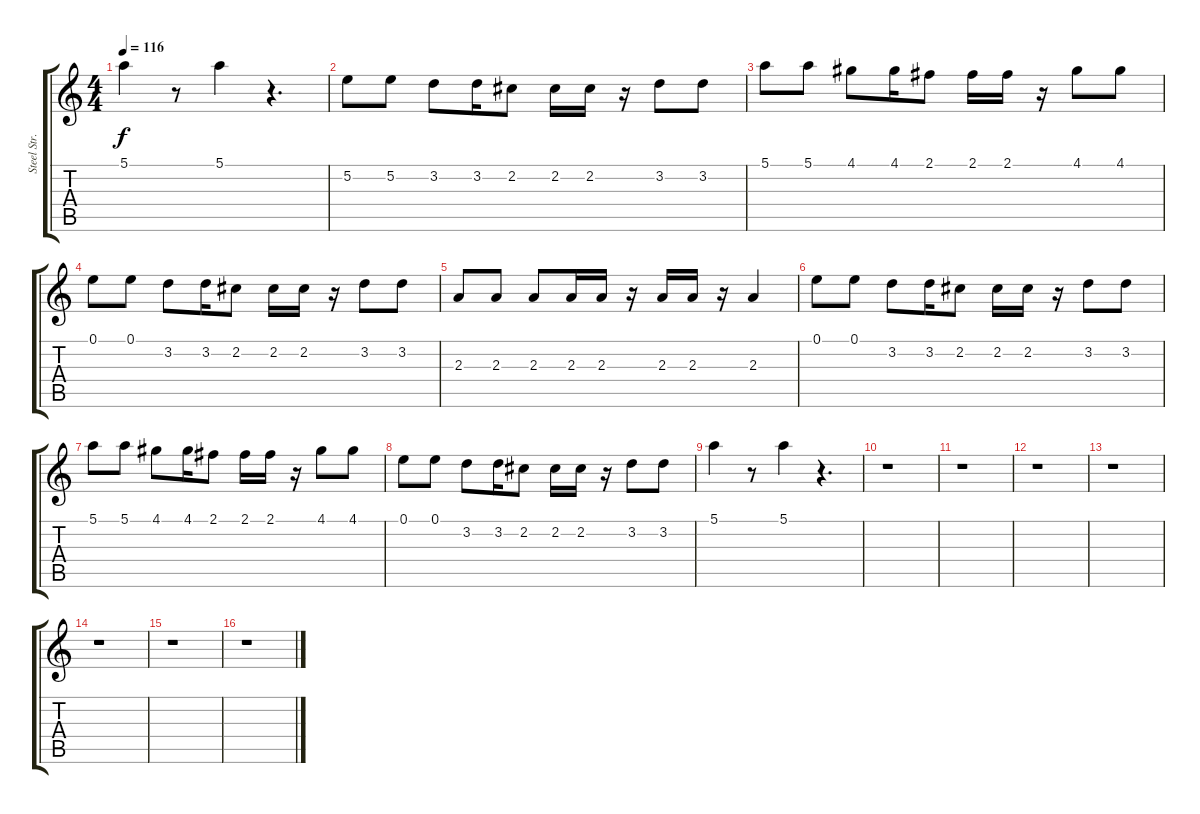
\track ("Steel Str. Guitar" "Steel Str.") {instrument acousticguitarsteel}
\staff {score tabs}
\tuning (E4 B3 G3 D3 A2 E2) {hide}
\ts (4 4)
\tempo 116
\clef g2
\ks c
5.1.4{dy f} r.8 5.1.4 r.4{d} |
5.2.8 5.2.8 3.2.8 3.2.16 2.2.8 2.2.16 2.2.16 r.16 3.2.8 3.2.8 |
5.1.8 5.1.8 4.1.8 4.1.16 2.1.8 2.1.16 2.1.16 r.16 4.1.8 4.1.8 |
0.1.8 0.1.8 3.2.8 3.2.16 2.2.8 2.2.16 2.2.16 r.16 3.2.8 3.2.8 |
2.3.8 2.3.8 2.3.8 2.3.16 2.3.16 r.16 2.3.16 2.3.16 r.16 2.3.4 |
0.1.8 0.1.8 3.2.8 3.2.16 2.2.8 2.2.16 2.2.16 r.16 3.2.8 3.2.8 |
5.1.8 5.1.8 4.1.8 4.1.16 2.1.8 2.1.16 2.1.16 r.16 4.1.8 4.1.8 |
0.1.8 0.1.8 3.2.8 3.2.16 2.2.8 2.2.16 2.2.16 r.16 3.2.8 3.2.8 |
5.1.4 r.8 5.1.4 r.4{d} |
r.1 |
r.1 |
r.1 |
r.1 |
r.1 |
r.1 |
r.1
